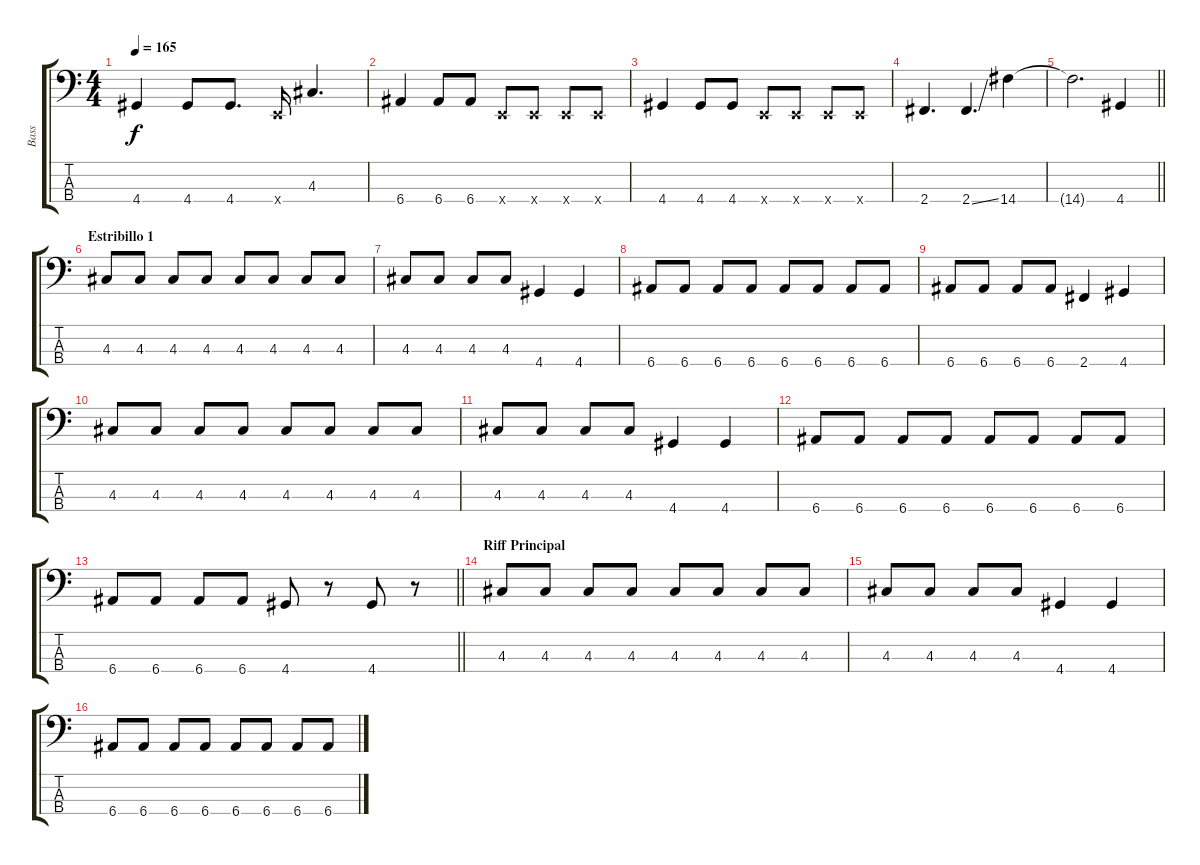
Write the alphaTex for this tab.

\track ("Bass" "Bass") {instrument electricbassfinger}
\staff {score tabs}
\tuning (G2 D2 A1 E1) {hide}
\ts (4 4)
\tempo 165
\clef f4
\ks c
4.4.4{dy f} 4.4.8 4.4.8{d} 0.4{x}.16 4.3.4{d} |
6.4.4 6.4.8 6.4.8 0.4{x}.8 0.4{x}.8 0.4{x}.8 0.4{x}.8 |
4.4.4 4.4.8 4.4.8 0.4{x}.8 0.4{x}.8 0.4{x}.8 0.4{x}.8 |
2.4.4{d} 2.4{ss}.4{d} 14.4.4 |
\barLineRight lightlight
14.4{t}.2{d} 4.4.4 |
\section ("" "Estribillo 1")
4.3.8 4.3.8 4.3.8 4.3.8 4.3.8 4.3.8 4.3.8 4.3.8 |
4.3.8 4.3.8 4.3.8 4.3.8 4.4.4 4.4.4 |
6.4.8 6.4.8 6.4.8 6.4.8 6.4.8 6.4.8 6.4.8 6.4.8 |
6.4.8 6.4.8 6.4.8 6.4.8 2.4.4 4.4.4 |
4.3.8 4.3.8 4.3.8 4.3.8 4.3.8 4.3.8 4.3.8 4.3.8 |
4.3.8 4.3.8 4.3.8 4.3.8 4.4.4 4.4.4 |
6.4.8 6.4.8 6.4.8 6.4.8 6.4.8 6.4.8 6.4.8 6.4.8 |
\barLineRight lightlight
6.4.8 6.4.8 6.4.8 6.4.8 4.4.8 r.8 4.4.8 r.8 |
\section ("" "Riff Principal")
4.3.8 4.3.8 4.3.8 4.3.8 4.3.8 4.3.8 4.3.8 4.3.8 |
4.3.8 4.3.8 4.3.8 4.3.8 4.4.4 4.4.4 |
6.4.8 6.4.8 6.4.8 6.4.8 6.4.8 6.4.8 6.4.8 6.4.8
